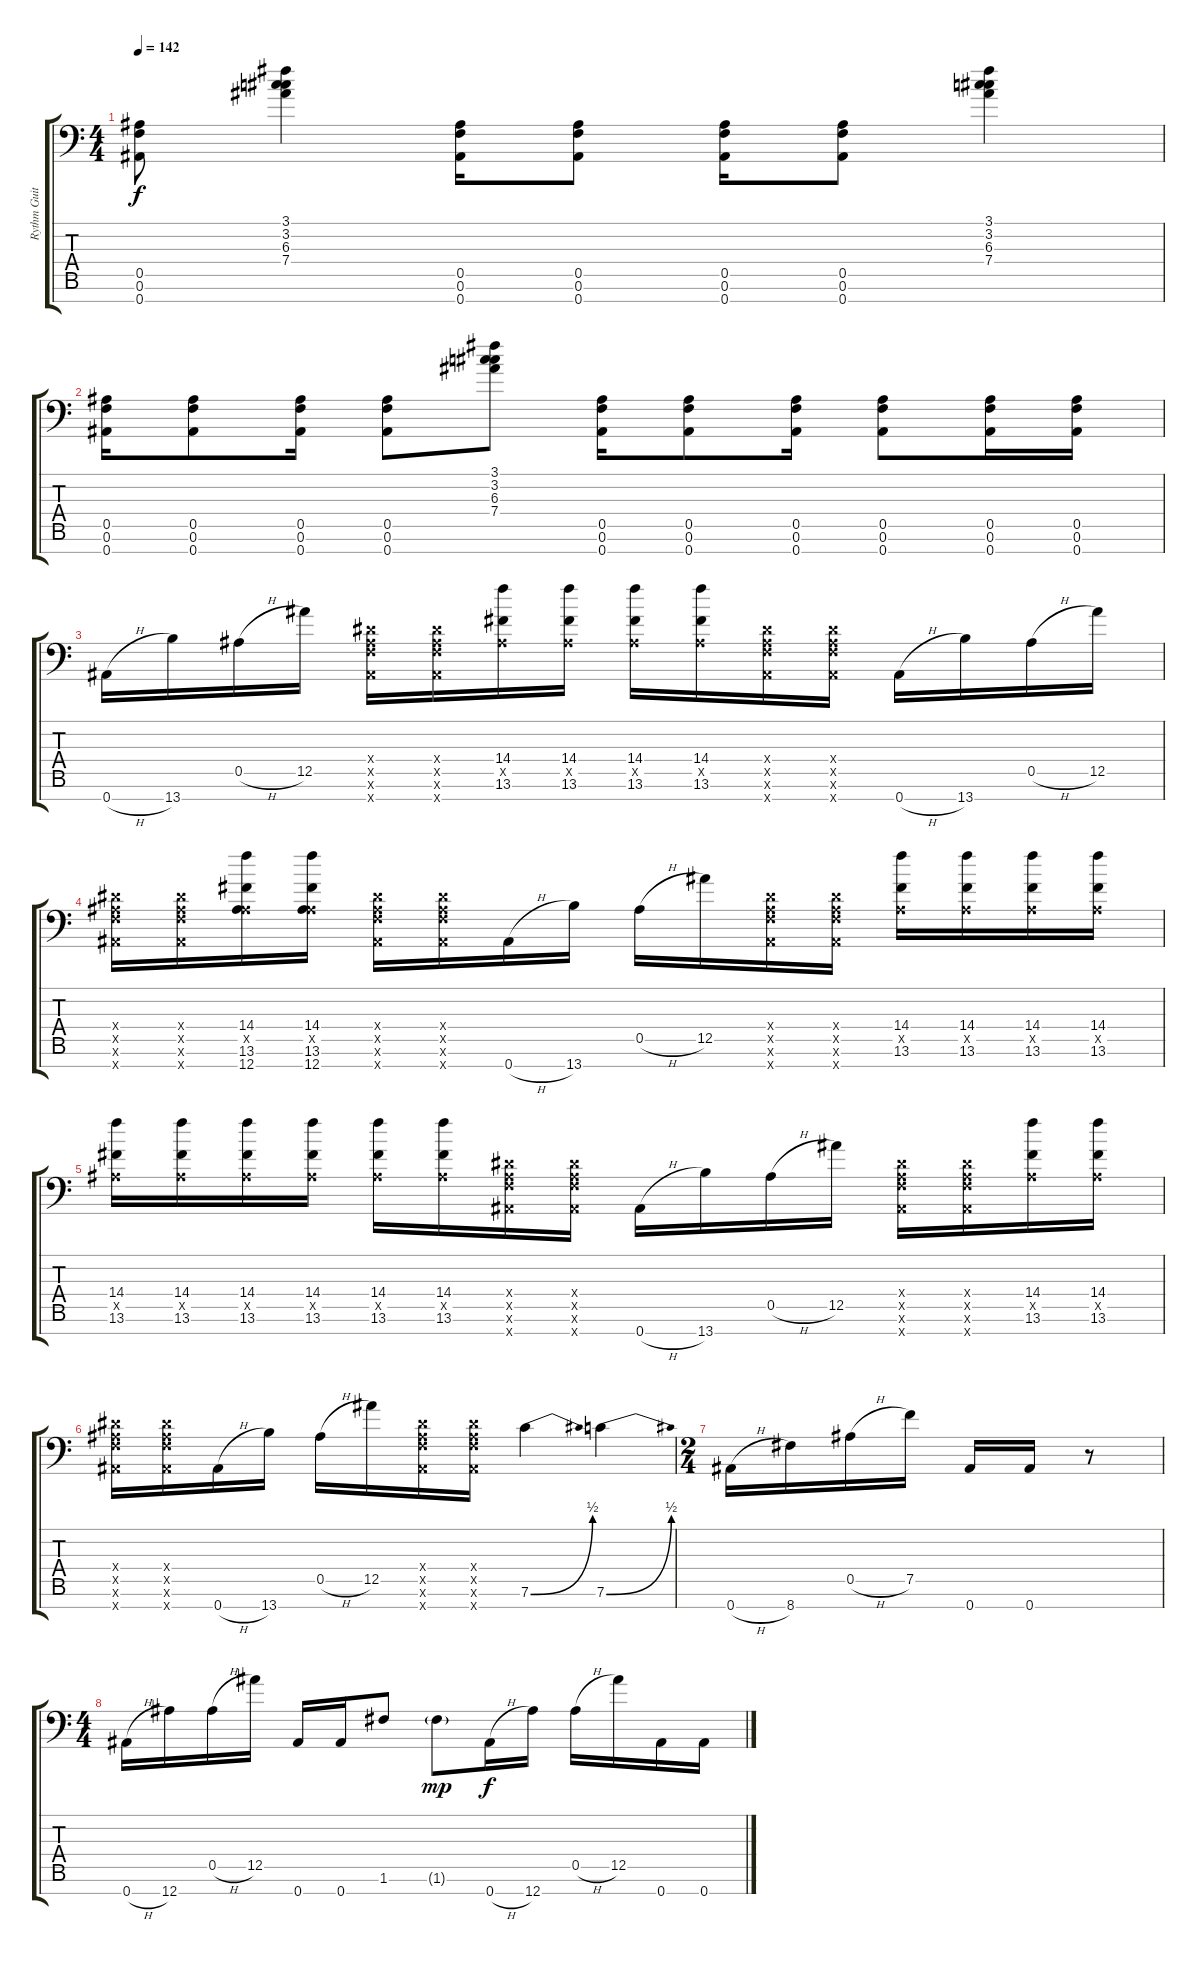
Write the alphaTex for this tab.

\track ("Rythm Guitar" "Rythm Guit") {instrument distortionguitar}
\staff {score tabs}
\tuning (Eb4 Bb3 Gb3 Eb3 Bb2 F2 Bb1) {hide}
\ts (4 4)
\tempo 142
\clef f4
\ks c
(0.5 0.6 0.7).8{dy f} (3.1 3.2 6.3 7.4).4 (0.5 0.6 0.7).16 (0.5 0.6 0.7).8 (0.5 0.6 0.7).16 (0.5 0.6 0.7).8 (3.1 3.2 6.3 7.4).4 |
(0.5 0.6 0.7).16 (0.5 0.6 0.7).8 (0.5 0.6 0.7).16 (0.5 0.6 0.7).8 (3.1 3.2 6.3 7.4).8 (0.5 0.6 0.7).16 (0.5 0.6 0.7).8 (0.5 0.6 0.7).16 (0.5 0.6 0.7).8 (0.5 0.6 0.7).16 (0.5 0.6 0.7).16 |
0.7{h}.16 13.7.16 0.5{h}.16 12.5.16 (0.4{x} 0.5{x} 0.6{x} 0.7{x}).16 (0.4{x} 0.5{x} 0.6{x} 0.7{x}).16 (14.4 0.5{x} 13.6).16 (14.4 0.5{x} 13.6).16 (14.4 0.5{x} 13.6).16 (14.4 0.5{x} 13.6).16 (0.4{x} 0.5{x} 0.6{x} 0.7{x}).16 (0.4{x} 0.5{x} 0.6{x} 0.7{x}).16 0.7{h}.16 13.7.16 0.5{h}.16 12.5.16 |
(0.4{x} 0.5{x} 0.6{x} 0.7{x}).16 (0.4{x} 0.5{x} 0.6{x} 0.7{x}).16 (14.4 0.5{x} 13.6 12.7).16 (14.4 0.5{x} 13.6 12.7).16 (0.4{x} 0.5{x} 0.6{x} 0.7{x}).16 (0.4{x} 0.5{x} 0.6{x} 0.7{x}).16 0.7{h}.16 13.7.16 0.5{h}.16 12.5.16 (0.4{x} 0.5{x} 0.6{x} 0.7{x}).16 (0.4{x} 0.5{x} 0.6{x} 0.7{x}).16 (14.4 0.5{x} 13.6).16 (14.4 0.5{x} 13.6).16 (14.4 0.5{x} 13.6).16 (14.4 0.5{x} 13.6).16 |
(14.4 0.5{x} 13.6).16 (14.4 0.5{x} 13.6).16 (14.4 0.5{x} 13.6).16 (14.4 0.5{x} 13.6).16 (14.4 0.5{x} 13.6).16 (14.4 0.5{x} 13.6).16 (0.4{x} 0.5{x} 0.6{x} 0.7{x}).16 (0.4{x} 0.5{x} 0.6{x} 0.7{x}).16 0.7{h}.16 13.7.16 0.5{h}.16 12.5.16 (0.4{x} 0.5{x} 0.6{x} 0.7{x}).16 (0.4{x} 0.5{x} 0.6{x} 0.7{x}).16 (14.4 0.5{x} 13.6).16 (14.4 0.5{x} 13.6).16 |
(0.4{x} 0.5{x} 0.6{x} 0.7{x}).16 (0.4{x} 0.5{x} 0.6{x} 0.7{x}).16 0.7{h}.16 13.7.16 0.5{h}.16 12.5.16 (0.4{x} 0.5{x} 0.6{x} 0.7{x}).16 (0.4{x} 0.5{x} 0.6{x} 0.7{x}).16 7.6{be (bend 0 0 60 2)}.4 7.6{be (bend 0 0 60 2)}.4 |
\ts (2 4)
0.7{h}.16 8.7.16 0.5{h}.16 7.5.16 0.7.16 0.7.16 r.8 |
\ts (4 4)
0.7{h}.16 12.7.16 0.5{h}.16 12.5.16 0.7.16 0.7.16 1.6.8 1.6{g}.8{dy mp} 0.7{h}.16{dy f} 12.7.16 0.5{h}.16 12.5.16 0.7.16 0.7.16
